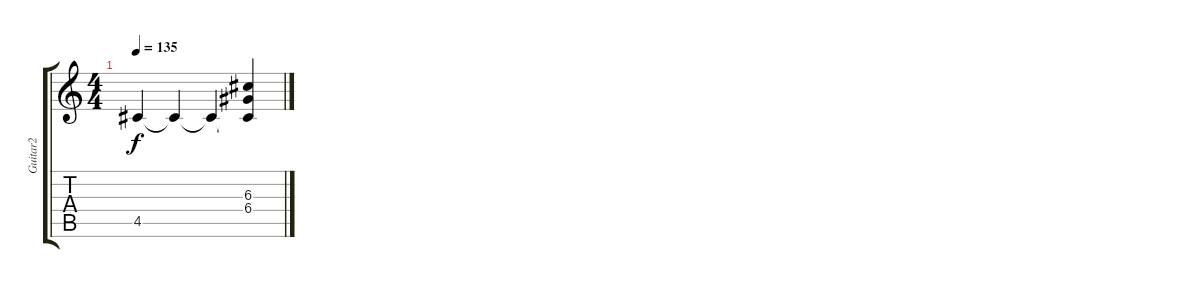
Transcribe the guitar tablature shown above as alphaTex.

\track ("Guitar2" "Guitar2") {instrument distortionguitar}
\staff {score tabs}
\tuning (E4 B3 G3 D3 A2 E2) {hide}
\ts (4 4)
\tempo 135
\clef g2
\ks c
4.5{t}.4{dy f} 4.5{t}.4 4.5{t}.4 (6.3{t} 6.4{t} 4.5{t}).4
